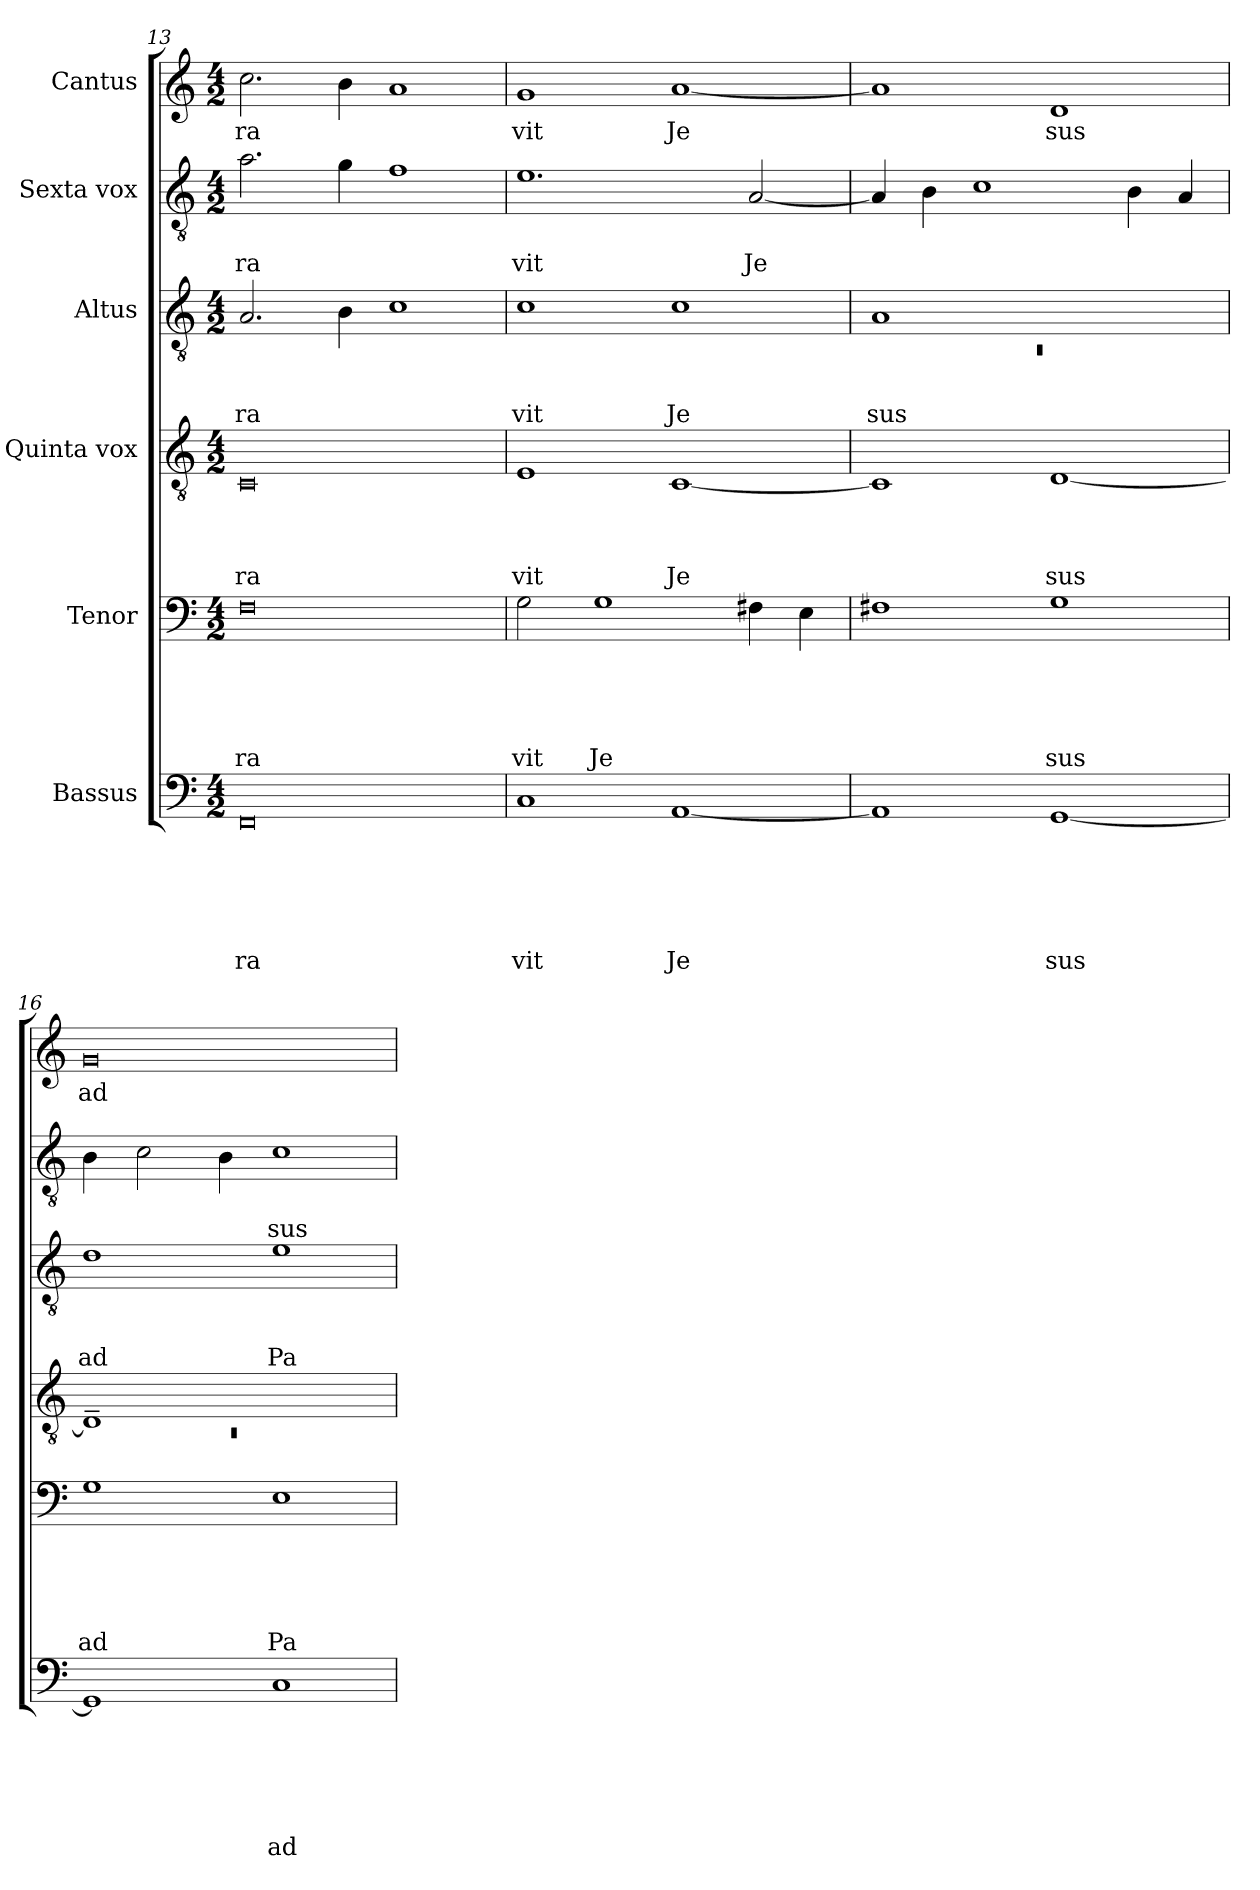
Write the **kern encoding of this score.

**kern	**text	**text	**text	**text	**text	**text	**kern	**text	**text	**text	**text	**text	**kern	**text	**text	**text	**text	**kern	**text	**text	**text	**kern	**text	**text	**kern	**text
*part6	*part6	*part6	*part6	*part6	*part6	*part6	*part5	*part5	*part5	*part5	*part5	*part5	*part4	*part4	*part4	*part4	*part4	*part3	*part3	*part3	*part3	*part2	*part2	*part2	*part1	*part1
*staff6	*staff6	*staff6	*staff6	*staff6	*staff6	*staff6	*staff5	*staff5	*staff5	*staff5	*staff5	*staff5	*staff4	*staff4	*staff4	*staff4	*staff4	*staff3	*staff3	*staff3	*staff3	*staff2	*staff2	*staff2	*staff1	*staff1
*I"Bassus	*	*	*	*	*	*	*I"Tenor	*	*	*	*	*	*I"Quinta vox	*	*	*	*	*I"Altus	*	*	*	*I"Sexta vox	*	*	*I"Cantus	*
*clefF4	*	*	*	*	*	*	*clefF4	*	*	*	*	*	*clefGv2	*	*	*	*	*clefGv2	*	*	*	*clefGv2	*	*	*clefG2	*
*k[]	*	*	*	*	*	*	*k[]	*	*	*	*	*	*k[]	*	*	*	*	*k[]	*	*	*	*k[]	*	*	*k[]	*
*C:	*	*	*	*	*	*	*C:	*	*	*	*	*	*C:	*	*	*	*	*C:	*	*	*	*C:	*	*	*C:	*
*M4/2	*	*	*	*	*	*	*M4/2	*	*	*	*	*	*M4/2	*	*	*	*	*M4/2	*	*	*	*M4/2	*	*	*M4/2	*
=13	=13	=13	=13	=13	=13	=13	=13	=13	=13	=13	=13	=13	=13	=13	=13	=13	=13	=13	=13	=13	=13	=13	=13	=13	=13	=13
!	!	!	!	!	!	!LO:LY:b	!	!	!	!	!	!LO:LY:b	!	!	!	!	!LO:LY:b	!	!	!	!LO:LY:b	!	!	!LO:LY:b	!	!LO:LY:b
0FF	.	.	.	.	.	ra	0F	.	.	.	.	ra	0C	.	.	.	ra	2.A/	.	.	ra	2.a\	.	ra	2.cc\	ra
.	.	.	.	.	.	.	.	.	.	.	.	.	.	.	.	.	.	4B\	.	.	.	4g\	.	.	4b\	.
.	.	.	.	.	.	.	.	.	.	.	.	.	.	.	.	.	.	1c	.	.	.	1f	.	.	1a	.
=14	=14	=14	=14	=14	=14	=14	=14	=14	=14	=14	=14	=14	=14	=14	=14	=14	=14	=14	=14	=14	=14	=14	=14	=14	=14	=14
!	!	!	!	!	!	!LO:LY:b	!	!	!	!	!	!LO:LY:b	!	!	!	!	!LO:LY:b	!	!	!	!LO:LY:b	!	!	!LO:LY:b	!	!LO:LY:b
1C	.	.	.	.	.	vit	2G\	.	.	.	.	vit	1E	.	.	.	vit	1c	.	.	vit	1.e	.	vit	1g	vit
!	!	!	!	!	!	!	!	!	!	!	!	!LO:LY:b	!	!	!	!	!	!	!	!	!	!	!	!	!	!
.	.	.	.	.	.	.	1G	.	.	.	.	Je	.	.	.	.	.	.	.	.	.	.	.	.	.	.
!	!	!	!	!	!	!LO:LY:b	!	!	!	!	!	!	!	!	!	!	!LO:LY:b	!	!	!	!LO:LY:b	!	!	!	!	!LO:LY:b
[<1AA	.	.	.	.	.	Je	.	.	.	.	.	.	[<1C	.	.	.	Je	1c	.	.	Je	.	.	.	[<1a	Je
!	!	!	!	!	!	!	!	!	!	!	!	!	!	!	!	!	!	!	!	!	!	!	!	!LO:LY:b	!	!
.	.	.	.	.	.	.	4F#X\	.	.	.	.	.	.	.	.	.	.	.	.	.	.	[<2A/	.	Je	.	.
.	.	.	.	.	.	.	4E\	.	.	.	.	.	.	.	.	.	.	.	.	.	.	.	.	.	.	.
=15	=15	=15	=15	=15	=15	=15	=15	=15	=15	=15	=15	=15	=15	=15	=15	=15	=15	=15	=15	=15	=15	=15	=15	=15	=15	=15
*	*	*	*	*	*	*	*	*	*	*	*	*	*	*	*	*	*	*^	*	*	*	*	*	*	*	*
!	!	!	!	!	!	!	!	!	!	!	!	!	!	!	!	!	!	!	!LO:N:vis=1	!	!	!LO:LY:b	!	!	!	!	!
1AA]	.	.	.	.	.	.	1F#X	.	.	.	.	.	1C]	.	.	.	.	1A	0rC	.	.	sus	4A/]	.	.	1a]	.
.	.	.	.	.	.	.	.	.	.	.	.	.	.	.	.	.	.	.	.	.	.	.	4B\	.	.	.	.
.	.	.	.	.	.	.	.	.	.	.	.	.	.	.	.	.	.	.	.	.	.	.	1c	.	.	.	.
!	!	!	!	!	!	!LO:LY:b	!	!	!	!	!	!LO:LY:b	!	!	!	!	!LO:LY:b	!	!	!	!	!	!	!	!	!	!LO:LY:b
[>1GG	.	.	.	.	.	sus	1G	.	.	.	.	sus	[>1D	.	.	.	sus	1ryy	.	.	.	.	.	.	.	1d	sus
.	.	.	.	.	.	.	.	.	.	.	.	.	.	.	.	.	.	.	.	.	.	.	4B\	.	.	.	.
.	.	.	.	.	.	.	.	.	.	.	.	.	.	.	.	.	.	.	.	.	.	.	4A/	.	.	.	.
*	*	*	*	*	*	*	*	*	*	*	*	*	*	*	*	*	*	*v	*v	*	*	*	*	*	*	*	*
!!LO:PB:g=z
=16	=16	=16	=16	=16	=16	=16	=16	=16	=16	=16	=16	=16	=16	=16	=16	=16	=16	=16	=16	=16	=16	=16	=16	=16	=16	=16
*	*	*	*	*	*	*	*	*	*	*	*	*	*^	*	*	*	*	*	*	*	*	*	*	*	*	*
!	!	!	!	!	!	!	!	!	!	!	!	!LO:LY:b	!	!LO:N:vis=1	!	!	!	!	!	!	!	!LO:LY:b	!	!	!	!	!LO:LY:b
1GG]	.	.	.	.	.	.	1G	.	.	.	.	ad	1D~>]	0rC	.	.	.	.	1d	.	.	ad	4B\	.	.	0g	ad
.	.	.	.	.	.	.	.	.	.	.	.	.	.	.	.	.	.	.	.	.	.	.	2c\	.	.	.	.
.	.	.	.	.	.	.	.	.	.	.	.	.	.	.	.	.	.	.	.	.	.	.	4B\	.	.	.	.
!	!	!	!	!	!	!LO:LY:b	!	!	!	!	!	!LO:LY:b	!	!	!	!	!	!	!	!	!	!LO:LY:b	!	!	!LO:LY:b	!	!
1C	.	.	.	.	.	ad	1E	.	.	.	.	Pa	1ryy	.	.	.	.	.	1e	.	.	Pa	1c	.	sus	.	.
*	*	*	*	*	*	*	*	*	*	*	*	*	*v	*v	*	*	*	*	*	*	*	*	*	*	*	*	*
=	=	=	=	=	=	=	=	=	=	=	=	=	=	=	=	=	=	=	=	=	=	=	=	=	=	=
*-	*-	*-	*-	*-	*-	*-	*-	*-	*-	*-	*-	*-	*-	*-	*-	*-	*-	*-	*-	*-	*-	*-	*-	*-	*-	*-
